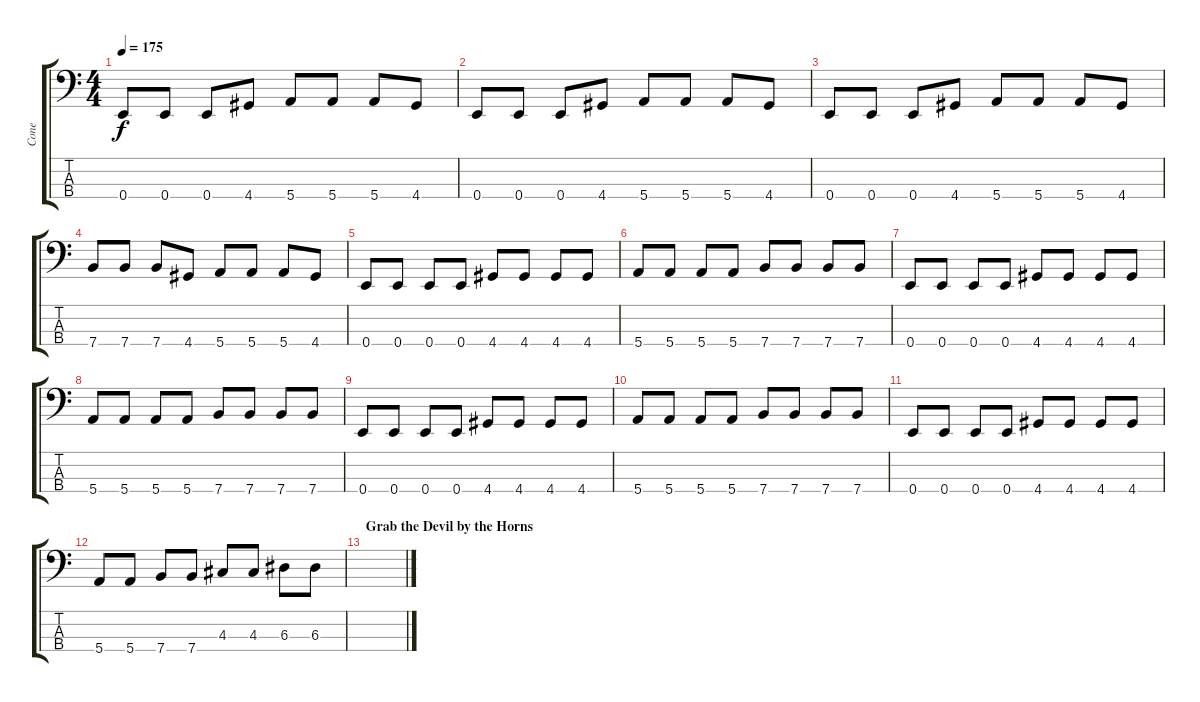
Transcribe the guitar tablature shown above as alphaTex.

\track ("Cone" "Cone") {instrument electricbasspick}
\staff {score tabs}
\tuning (G2 D2 A1 E1) {hide}
\ts (4 4)
\tempo 175
\clef f4
\ks c
0.4.8{dy f} 0.4.8 0.4.8 4.4.8 5.4.8 5.4.8 5.4.8 4.4.8 |
0.4.8 0.4.8 0.4.8 4.4.8 5.4.8 5.4.8 5.4.8 4.4.8 |
0.4.8 0.4.8 0.4.8 4.4.8 5.4.8 5.4.8 5.4.8 4.4.8 |
7.4.8 7.4.8 7.4.8 4.4.8 5.4.8 5.4.8 5.4.8 4.4.8 |
0.4.8 0.4.8 0.4.8 0.4.8 4.4.8 4.4.8 4.4.8 4.4.8 |
5.4.8 5.4.8 5.4.8 5.4.8 7.4.8 7.4.8 7.4.8 7.4.8 |
0.4.8 0.4.8 0.4.8 0.4.8 4.4.8 4.4.8 4.4.8 4.4.8 |
5.4.8 5.4.8 5.4.8 5.4.8 7.4.8 7.4.8 7.4.8 7.4.8 |
0.4.8 0.4.8 0.4.8 0.4.8 4.4.8 4.4.8 4.4.8 4.4.8 |
5.4.8 5.4.8 5.4.8 5.4.8 7.4.8 7.4.8 7.4.8 7.4.8 |
0.4.8 0.4.8 0.4.8 0.4.8 4.4.8 4.4.8 4.4.8 4.4.8 |
5.4.8 5.4.8 7.4.8 7.4.8 4.3.8 4.3.8 6.3.8 6.3.8 |
\section ("" "Grab the Devil by the Horns")
